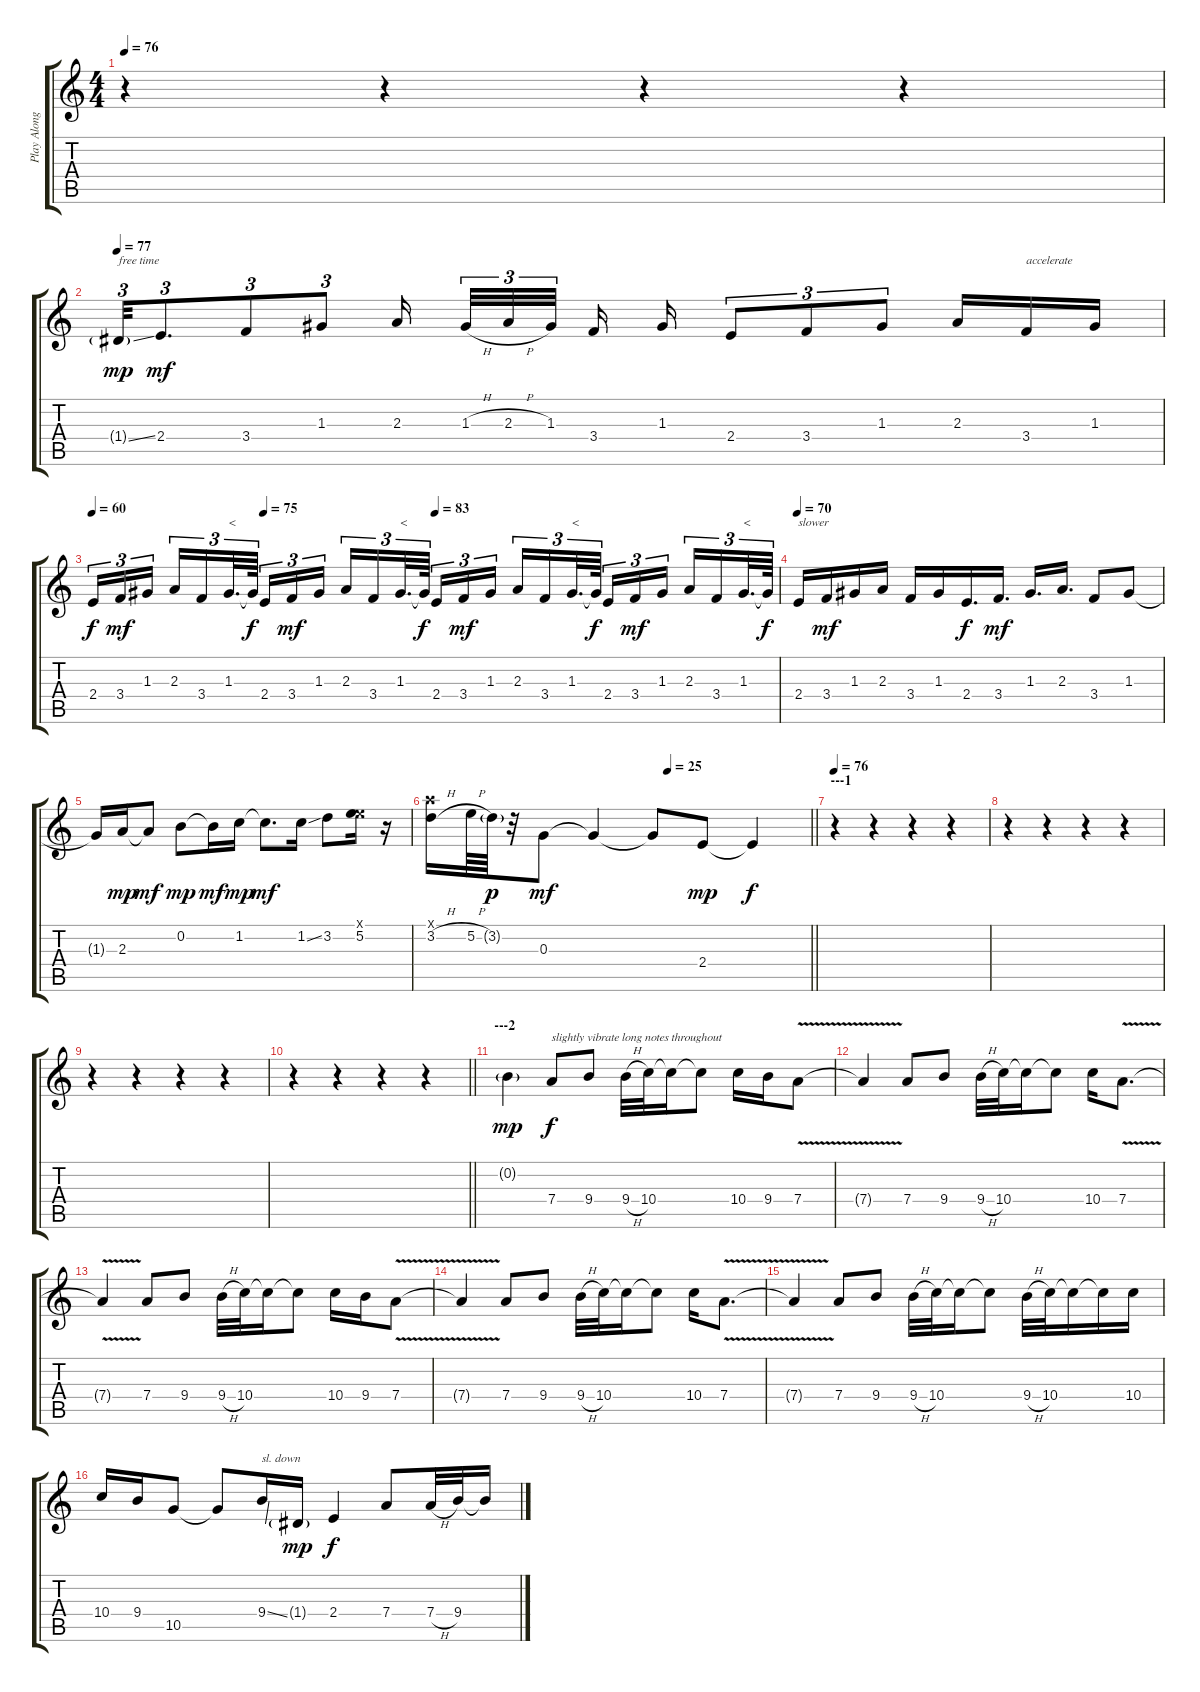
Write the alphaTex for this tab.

\track ("Play Along" "Play Along") {instrument distortionguitar}
\staff {score tabs}
\tuning (E4 B3 G3 D3 A2 E2) {hide}
\ts (4 4)
\tempo 76
\tempo 97
\tempo 76
\clef g2
\ks c
r.4{dy mp instrument distortionguitar} r.4 r.4 r.4 |
\tempo 77
1.4{ss g}.32{tu (3 2) txt "free time"} 2.4.8{d tu (3 2) dy mf} 3.4.8{tu (3 2)} 1.3.8{tu (3 2)} 2.3.16{beam splitsecondary} 1.3{h}.32{tu (3 2)} 2.3{h}.32{tu (3 2)} 1.3.32{tu (3 2) beam splitsecondary} 3.4.16 1.3.16 2.4.8{tu (3 2)} 3.4.8{tu (3 2)} 1.3.8{tu (3 2)} 2.3.16 3.4.16{txt "accelerate"} 1.3.16 |
\tempo 60
\tempo (75 0.25)
\tempo (83 0.5)
2.4.16{tu (3 2) dy f} 3.4.16{tu (3 2) dy mf} 1.3.16{tu (3 2) beam splitsecondary} 2.3.16{tu (3 2)} 3.4.16{tu (3 2)} 1.3.32{d tu (3 2) txt "<"} 1.3{t}.64{tu (3 2) dy f} 2.4.16{tu (3 2)} 3.4.16{tu (3 2) dy mf} 1.3.16{tu (3 2)} 2.3.16{tu (3 2)} 3.4.16{tu (3 2)} 1.3.32{d tu (3 2) txt "<"} 1.3{t}.64{tu (3 2) dy f} 2.4.16{tu (3 2)} 3.4.16{tu (3 2) dy mf} 1.3.16{tu (3 2)} 2.3.16{tu (3 2)} 3.4.16{tu (3 2)} 1.3.32{d tu (3 2) txt "<"} 1.3{t}.64{tu (3 2) dy f} 2.4.16{tu (3 2)} 3.4.16{tu (3 2) dy mf} 1.3.16{tu (3 2)} 2.3.16{tu (3 2)} 3.4.16{tu (3 2)} 1.3.32{d tu (3 2) txt "<"} 1.3{t}.64{tu (3 2) dy f} |
\tempo 70
2.4.16{txt "slower"} 3.4.16{dy mf} 1.3.16 2.3.16 3.4.16 1.3.16 2.4.16{d dy f} 3.4.16{d dy mf} 1.3.16{d} 2.3.16{d} 3.4.8 1.3.8 |
1.3{t}.16 2.3.16{dy mp} 2.3{t}.8{dy mf} 0.2.8{dy mp} 0.2{t}.16{dy mf} 1.2.16{dy mp} 1.2{t}.8{d dy mf} 1.2{ss}.16 3.2.8 (0.1{x} 5.2).16 r.16 |
\tempo (25 0.625)
\barLineRight lightlight
(5.1{x} 3.2{h}).16 5.2{h}.64 3.2{g}.64{dy p} r.32 0.3.8{dy mf} 0.3{t}.4 0.3{t}.8 2.4.8{dy mp} 2.4{t}.4{dy f} |
\section ("" "---1")
\tempo 76
r.4 r.4 r.4 r.4 |
r.4 r.4 r.4 r.4 |
r.4 r.4 r.4 r.4 |
\barLineRight lightlight
r.4 r.4 r.4 r.4 |
\section ("" "---2")
0.2{g}.4{dy mp volume 12 instrument electricguitarjazz} 7.4.8{txt "slightly vibrate long notes throughout" dy f} 9.4.8 9.4{h}.32 10.4.32 10.4{t}.16 10.4{t}.8 10.4.16 9.4.16 7.4{v}.8 |
7.4{t}.4 7.4.8 9.4.8 9.4{h}.32 10.4.32 10.4{t}.16 10.4{t}.8 10.4.16 7.4{v}.8{d} |
7.4{t}.4 7.4.8 9.4.8 9.4{h}.32 10.4.32 10.4{t}.16 10.4{t}.8 10.4.16 9.4.16 7.4{v}.8 |
7.4{t}.4 7.4.8 9.4.8 9.4{h}.32 10.4.32 10.4{t}.16 10.4{t}.8 10.4.16 7.4{v}.8{d} |
7.4{t}.4 7.4.8 9.4.8 9.4{h}.32 10.4.32 10.4{t}.16 10.4{t}.8 9.4{h}.32 10.4.32 10.4{t}.16 10.4{t}.16 10.4.16 |
10.4.16 9.4.16 10.5.8 10.5{t}.8 9.4{ss}.16{txt "sl. down"} 1.4{g}.16{dy mp} 2.4.4{dy f} 7.4.8 7.4{h}.32 9.4.32 9.4{t}.16
